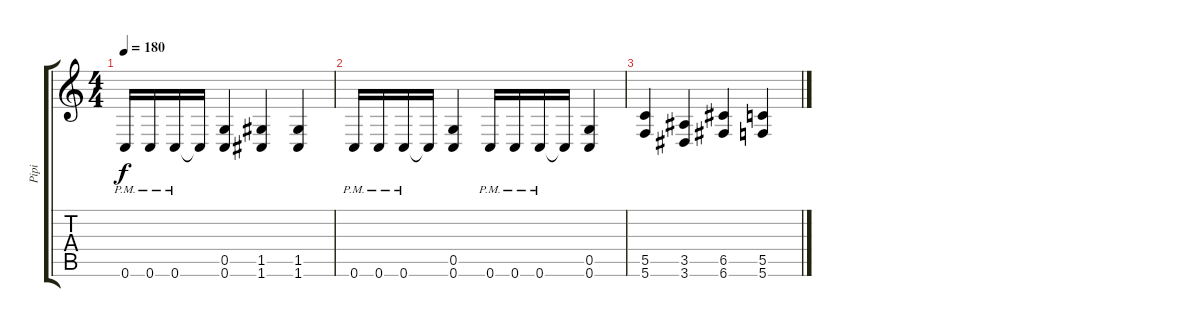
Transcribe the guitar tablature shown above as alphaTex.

\track ("Pipi" "Pipi") {instrument distortionguitar}
\staff {score tabs}
\tuning (D4 A3 F3 C3 G2 C2) {hide}
\ts (4 4)
\tempo 180
\clef g2
\ks c
0.6{pm}.16{dy f} 0.6{pm}.16 0.6{pm}.16 0.6{t}.16 (0.5 0.6).4 (1.5 1.6).4 (1.5 1.6).4 |
0.6{pm}.16 0.6{pm}.16 0.6{pm}.16 0.6{t}.16 (0.5 0.6).4 0.6{pm}.16 0.6{pm}.16 0.6{pm}.16 0.6{t}.16 (0.5 0.6).4 |
(5.5 5.6).4 (3.5 3.6).4 (6.5 6.6).4 (5.5 5.6).4
